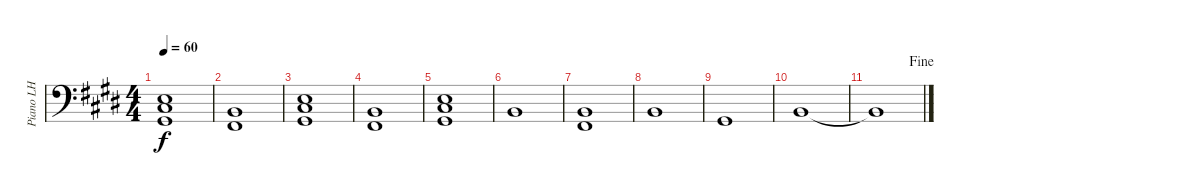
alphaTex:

\track ("Piano LH" "Piano LH") {instrument brightacousticpiano}
\staff {score}
\tuning (G2 D2 A1 E1 B0) {hide}
\ts (4 4)
\tempo 60
\clef f4
\ks e
(9.1 11.2 11.3).1{dy f} |
(4.1 4.2).1 |
(9.1 11.2 11.3).1 |
(4.1 4.2).1 |
(9.1 11.2 11.3).1 |
4.1.1 |
(4.1 4.2).1 |
4.1.1 |
1.1.1 |
4.1.1 |
\jump fine
4.1{t}.1
